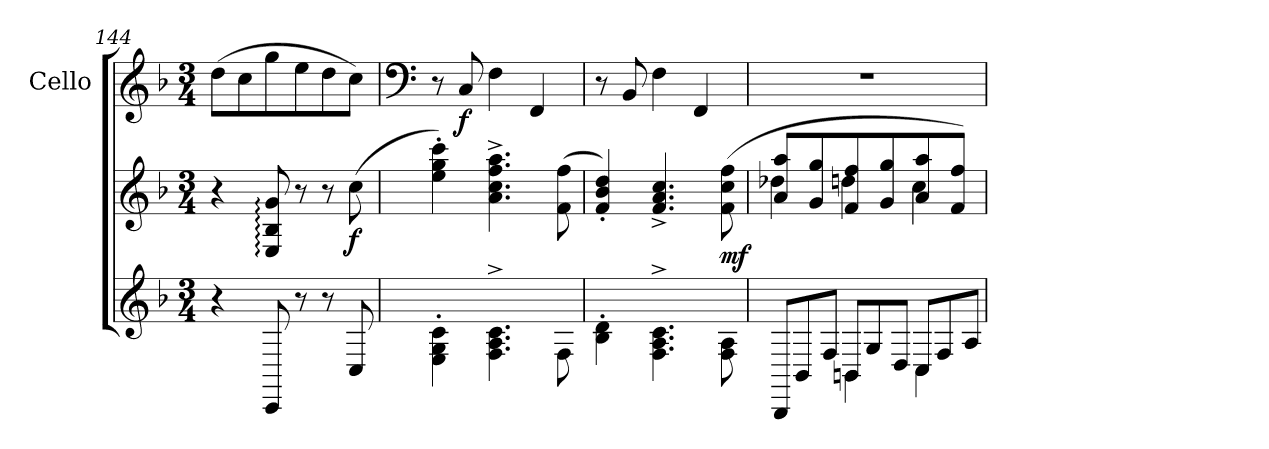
**kern	**kern	**dynam	**kern	**dynam
*part2	*part2	*part2	*part1	*part1
*staff3	*staff2	*staff2/3	*staff1	*staff1
*	*	*	*I"Cello	*
!!LO:PB:g=z
*clefG2	*clefG2	*	*clefG2	*
*k[b-]	*k[b-]	*	*k[b-]	*
*F:	*F:	*	*F:	*
*M3/4	*M3/4	*	*M3/4	*
=144	=144	=144	=144	=144
4r	4r	.	(>8dd\L	.
.	.	.	8cc\	.
8CC/	8E/: 8B-/: 8g/:	.	8gg\	.
8r	8r	.	8ee\	.
8r	8r	.	8dd\	.
!	!	!LO:DY:b	!	!
8C/	(>8cc\	f	8cc\J)	.
=145	=145	=145	=145	=145
*	*	*	*clefF4	*
4E\' 4G\' 4c\'	4ee\' 4gg\' 4ccc\')	.	8r	.
!	!	!	!	!LO:DY:b
.	.	.	8C/	f
4.F\^ 4.A\^ 4.c\^	4.a\^ 4.cc\^ 4.ff\^ 4.aa\^	.	4F\	.
.	.	.	4FF/	.
8F\	(>8f\ 8ff\	.	.	.
=146	=146	=146	=146	=146
4B-\' 4d\'	4f/' 4b-/' 4dd/')	.	8r	.
.	.	.	8BB-/	.
4.F\^ 4.A\^ 4.c\^	4.f/^ 4.a/^ 4.cc/^	.	4F\	.
.	.	.	4FF/	.
!	!	!LO:DY:b	!	!
8F\ 8A\	(>8f\ 8cc\ 8ff\	mf	.	.
=147	=147	=147	=147	=147
*Xtuplet	*	*	*	*
*^	*^	*	*	*
12BBB-/L	4ryy	8a/ 8aa/L	4dd-X\	.	2.r	.
12BB-/	.	.	.	.	.	.
.	.	8g/ 8gg/	.	.	.	.
12F/J	.	.	.	.	.	.
12BBn/L	4BB\	8f/ 8ff/	4ddn\	.	.	.
12G/	.	.	.	.	.	.
.	.	8g/ 8gg/	.	.	.	.
12D/J	.	.	.	.	.	.
12C/L	4C\	8a/ 8aa/	4cc\	.	.	.
12F/	.	.	.	.	.	.
.	.	8f/ 8ff/J)	.	.	.	.
12A/J	.	.	.	.	.	.
*v	*v	*	*	*	*	*
*	*v	*v	*	*	*
=	=	=	=	=
*-	*-	*-	*-	*-
